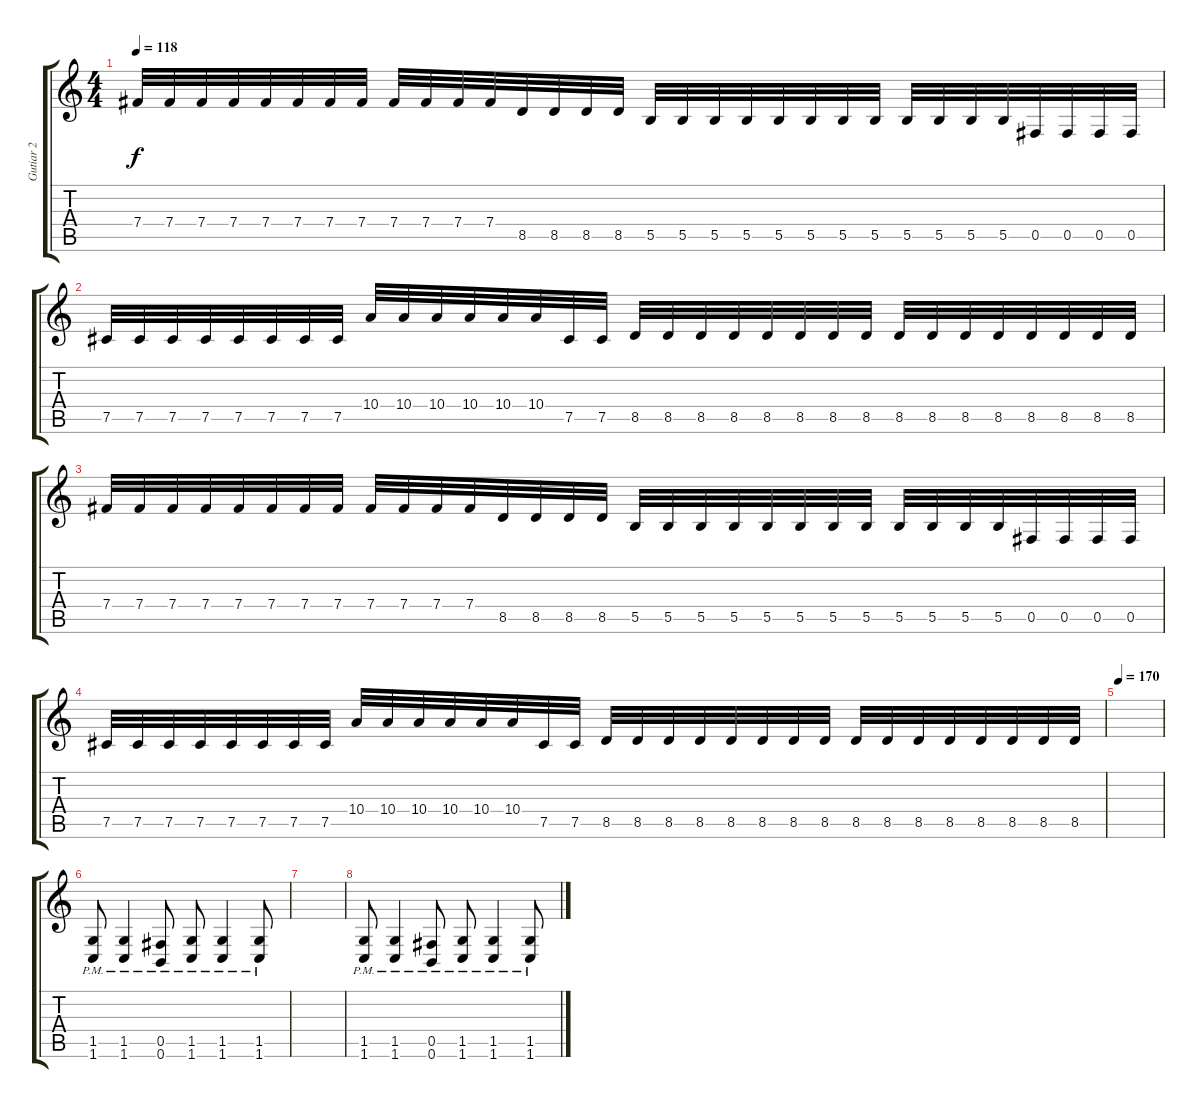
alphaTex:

\track ("Gutiar 2" "Gutiar 2") {instrument distortionguitar}
\staff {score tabs}
\tuning (Db4 Ab3 E3 B2 Gb2 B1) {hide}
\ts (4 4)
\tempo 118
\clef g2
\ks c
7.4.32{dy f} 7.4.32 7.4.32 7.4.32 7.4.32 7.4.32 7.4.32 7.4.32 7.4.32 7.4.32 7.4.32 7.4.32 8.5.32 8.5.32 8.5.32 8.5.32 5.5.32 5.5.32 5.5.32 5.5.32 5.5.32 5.5.32 5.5.32 5.5.32 5.5.32 5.5.32 5.5.32 5.5.32 0.5.32 0.5.32 0.5.32 0.5.32 |
7.5.32 7.5.32 7.5.32 7.5.32 7.5.32 7.5.32 7.5.32 7.5.32 10.4.32 10.4.32 10.4.32 10.4.32 10.4.32 10.4.32 7.5.32 7.5.32 8.5.32 8.5.32 8.5.32 8.5.32 8.5.32 8.5.32 8.5.32 8.5.32 8.5.32 8.5.32 8.5.32 8.5.32 8.5.32 8.5.32 8.5.32 8.5.32 |
7.4.32 7.4.32 7.4.32 7.4.32 7.4.32 7.4.32 7.4.32 7.4.32 7.4.32 7.4.32 7.4.32 7.4.32 8.5.32 8.5.32 8.5.32 8.5.32 5.5.32 5.5.32 5.5.32 5.5.32 5.5.32 5.5.32 5.5.32 5.5.32 5.5.32 5.5.32 5.5.32 5.5.32 0.5.32 0.5.32 0.5.32 0.5.32 |
7.5.32 7.5.32 7.5.32 7.5.32 7.5.32 7.5.32 7.5.32 7.5.32 10.4.32 10.4.32 10.4.32 10.4.32 10.4.32 10.4.32 7.5.32 7.5.32 8.5.32 8.5.32 8.5.32 8.5.32 8.5.32 8.5.32 8.5.32 8.5.32 8.5.32 8.5.32 8.5.32 8.5.32 8.5.32 8.5.32 8.5.32 8.5.32 |
\tempo 170
|
(1.5{pm} 1.6{pm}).8 (1.5{pm} 1.6{pm}).4 (0.5{pm} 0.6{pm}).8 (1.5{pm} 1.6{pm}).8 (1.5{pm} 1.6{pm}).4 (1.5{pm} 1.6{pm}).8 |
|
(1.5{pm} 1.6{pm}).8 (1.5{pm} 1.6{pm}).4 (0.5{pm} 0.6{pm}).8 (1.5{pm} 1.6{pm}).8 (1.5{pm} 1.6{pm}).4 (1.5{pm} 1.6{pm}).8
